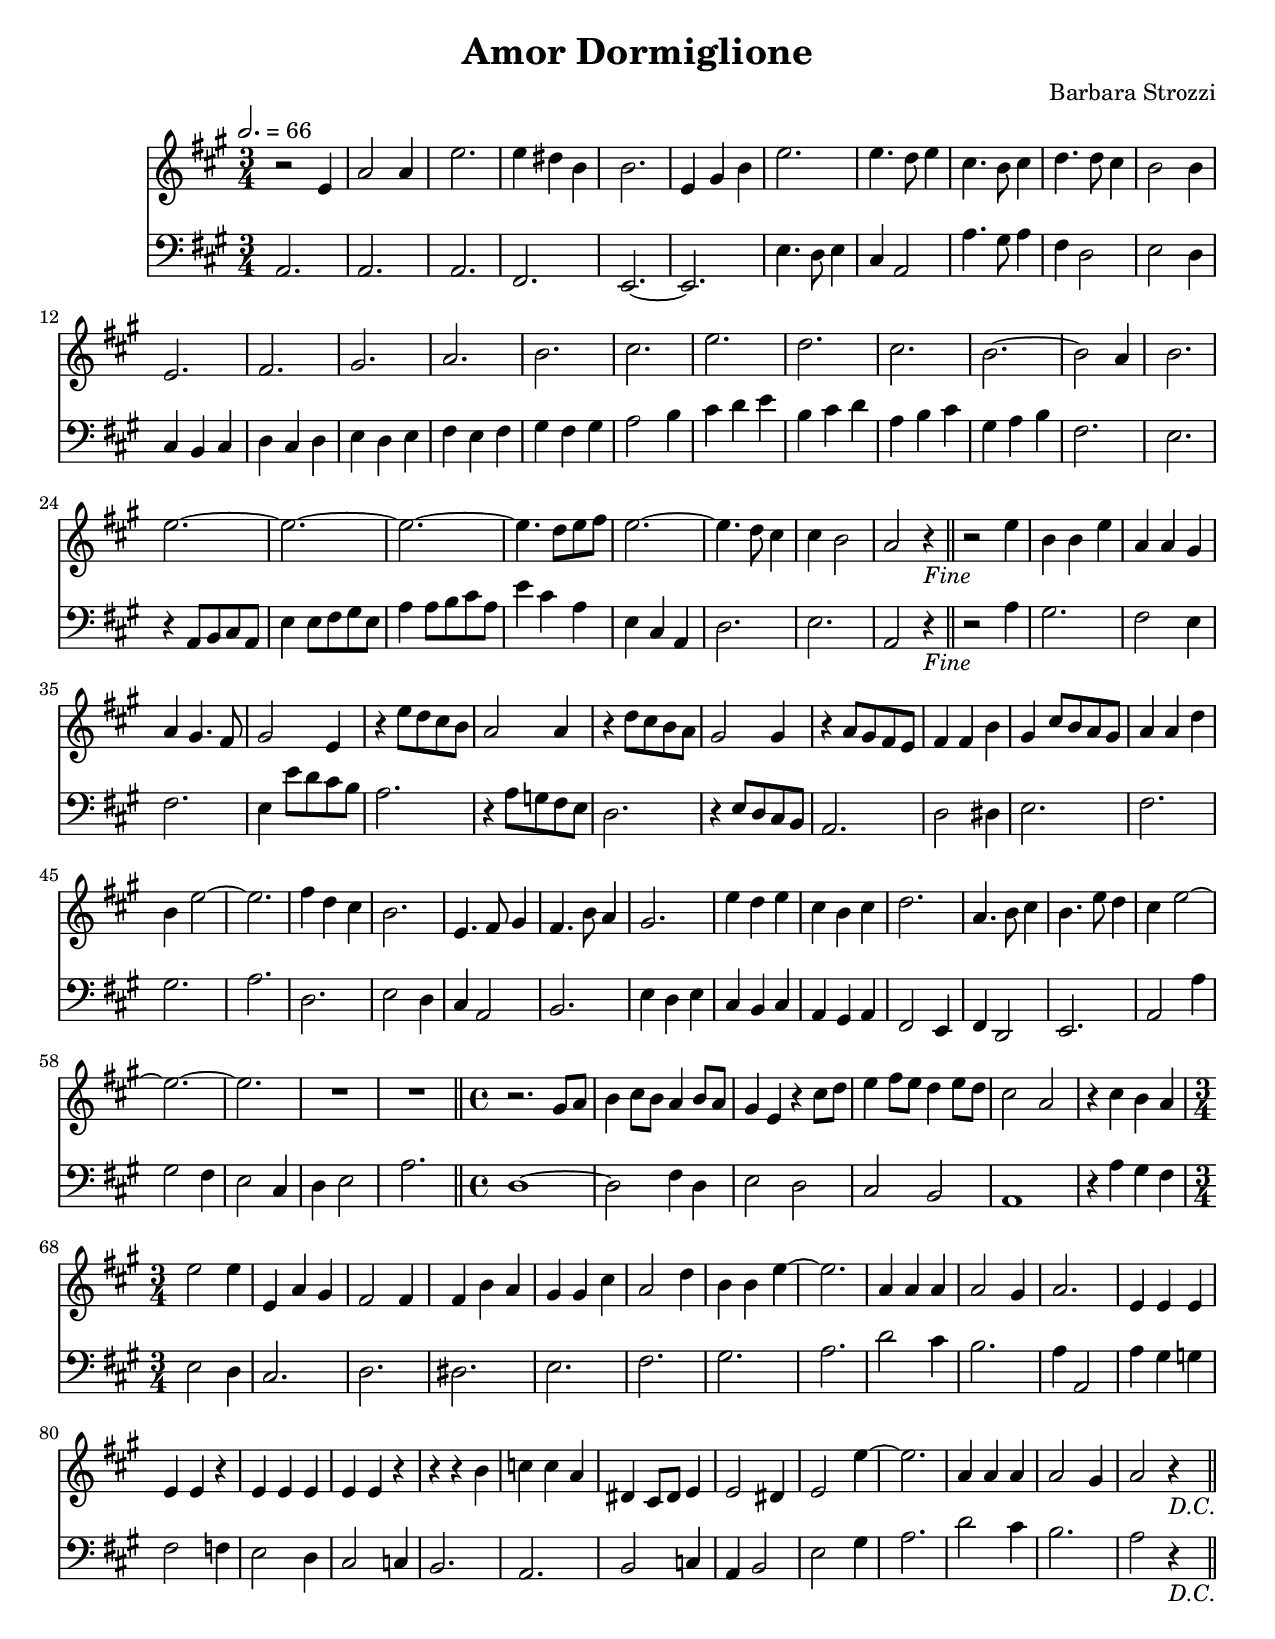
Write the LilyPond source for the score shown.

\version "2.18.2"
\language "english"

reol = { \once \override Score.RehearsalMark.break-visibility = #end-of-line-visible
         \once \override Score.RehearsalMark.self-alignment-X = #RIGHT }

DaCapo = \markup { \italic "D.C." }
Fine = \markup { \italic "Fine" }


\header {
  title = \markup \center-column { "Amor Dormiglione" }
  composer = \markup { "Barbara Strozzi" }
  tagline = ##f
}

\paper {
  #(set-paper-size "letter")
  % annotate-spacing = ##t
  % bottom-margin = 1.0
  % top-margin = 1.0
  % right-margin = 5.0
  % left-margin = 5.0

  % page-count = 6
  % system-count = 23
  % ragged-bottom = ##t
  % ragged-right = ##t
  auto-first-page-number = ##t
  % two-sided = ##t
  page-breaking = #ly:minimal-breaking
  % page-breaking = #ly:page-turn-breaking
}


MelodyPart = \relative e' {
  \key a \major \time 3/4 | % 1
  \tempo 2.=66
  r2 e4 | % 2
  a2 a4 | % 3
  e'2. | % 4
  e4 ds4 b4 | % 5
  b2. | % 6
  e,4 gs4 b4 | % 7
  e2. | % 8
  e4. d8 e4 | % 9
  cs4. b8 cs4 | \barNumberCheck #10
  d4. d8 cs4 | % 11
  b2 b4 | % 12
  e,2. | % 13
  fs2. | % 14
  gs2. | % 15
  a2. | % 16
  b2. | % 17
  cs2. | % 18
  e2. | % 19
  d2. | \barNumberCheck #20
  cs2. | % 21
  b2. ~ | % 22
  b2 a4 | % 23
  b2. | % 24
  e2. ~ | % 25
  e2. ~ | % 26
  e2. ~ | % 27
  e4. d8 e8 fs8 | % 28
  e2. ~ | % 29
  e4. d8 cs4 | \barNumberCheck #30
  cs4 b2 | % 31
  a2 r4-\Fine \bar "||"
  r2 e'4 | b b e |
  a, a gs |
  a gs4. fs8 |
  gs2 e4 |
  r4 e'8 d cs b |
  a2 a4 |
  r4 d8 cs b a |
  gs2 gs4 |
  r4 a8 gs fs e |
  fs4 fs b |
  gs cs8 b a gs |
  a4 a d |
  b4 e2~ |
  e2. |
  fs4 d cs |
  b2. |
  e,4. fs8 gs4 |
  fs4. b8 a4 |
  gs2. | e'4 d e | cs b cs | d2. |
  a4. b8 cs4 | b4. e8 d4 |
  cs4 e2~ | e2.~ | e2. | R2.*2
  \bar "||" \time 4/4
  r2. gs,8 a b4 cs8 b a4 b8 a |
  gs4 e r4 cs'8 d e4 fs8 e d4 e8 d |
  cs2 a r4 cs4 b a |
  \time 3/4
  e'2 e4 | e,4 a gs | fs2 fs4 | fs b a | gs gs cs | a2 d4 |
  b4 b e~ | e2. | a,4 a a | a2 gs4 | a2. | e4 e e |
  e e r | e e e | e e r | r r b' | c c a | ds, cs8 ds e4 | e2 ds4 |
  e2 e'4~ | e2. | a,4 a a | a2 gs4 | a2 r4-\DaCapo \bar "||"
}

%% Half-sketched middle part.
HarmonyMiddlePart =  \relative e {
  \key a \major \time 3/4
  r2 e4 | % 2
  cs2 e4 | % 3
  a2 cs4 | % 4
  b2. | % 5
  e2. | % 6
  gs4 e4 e4 | % 7
  b2. | % 8
  a4. e8 a4 | % 9
  cs4 a2 | \barNumberCheck #10
  fs'4. d8 fs4 | % 11
  b,2. | % 12
  e,4 b'4 e,4 | % 13
  fs4 a4 cs4 | % 14
  gs4 d'4 gs,4 | % 15
  a4 cs4 fs4 | % 16
  b,4 fs'4 b,4 | % 17
  cs4 e4 gs4 | % 18
  e4 b4 e4 | % 19
  d4 gs,4 d'4 | \barNumberCheck #20
  cs4 e,4 cs'4 | % 21
  b2. ~ | % 22
  b2 cs4 | % 23
  e2. | % 24
}

BassPart = \relative a, {
  \key a \major \time 3/4 
  a2. | % 2
  a2. | % 3
  a2. | % 4
  fs2. | % 5
  e2. ~ | % 6
  e2. | % 7
  e'4. d8 e4 | % 8
  cs4 a2 | % 9
  a'4. gs8 a4 | \barNumberCheck #10
  fs4 d2 | % 11
  e2 d4 | % 12
  cs4 b4 cs4 | % 13
  d4 cs4 d4 | % 14
  e4 d4 e4 | % 15
  fs4 e4 fs4 | % 16
  gs4 fs4 gs4 | % 17
  a2 b4 | % 18
  cs4 d4 e4 | % 19
  b4 cs4 d4 | \barNumberCheck #20
  a4 b4 cs4 | % 21
  gs4 a4 b4 | % 22
  fs2. | % 23
  e2. | % 24
  r4 a,8 b8 cs8 a8 | % 25
  e'4 e8 fs8 gs8 e8 | % 26
  a4 a8 b8 cs8 a8 | % 27
  e'4 cs4 a4 | % 28
  e4 cs4 a4 | % 29
  d2. | \barNumberCheck #30
  e2. | % 31
  a,2 r4-\Fine \bar "||"
  r2 a'4 | gs2. | fs2 e4 | fs2. | e4 e'8 d cs b | a2. | r4 a8 g fs e |
  d2. | r4 e8 d cs b | a2. | d2 ds4 | e2. | fs2. |
  gs2. | a2. | d,2. | e2 d4 | cs4 a2 | b2. |
  e4 d e | cs b cs | a gs a | fs2 e4 | fs d2 | e2. |
  a2 a'4 | gs2 fs4 | e2 cs4 | d4 e2 | a2. \bar "||"
  \time 4/4
  d,1~ | d2 fs4 d | e2 d cs b | a1 r4 a' gs fs |
  \time 3/4
  e2 d4 | cs2. | d2. | ds2. | e | fs |
  gs | a | d2 cs4 | b2. | a4 a,2 | a'4 gs g |
  fs2 f4 | e2 d4 | cs2 c4 | b2. | a | b2 c4 | a4 b2 |
  e2 gs4 | a2. | d2 cs4 | b2. | a2 r4-\DaCapo \bar "||"
}


\score {
  <<
    { \new Voice \MelodyPart }
    % \HarmonyMiddlePart
    { \new Voice { \clef bass \BassPart } }
  >>
  \layout {
    \context {
      \Score
      \override SpacingSpanner.base-shortest-duration = #(ly:make-moment 1/4)
    }
  }
  \midi {}
}

